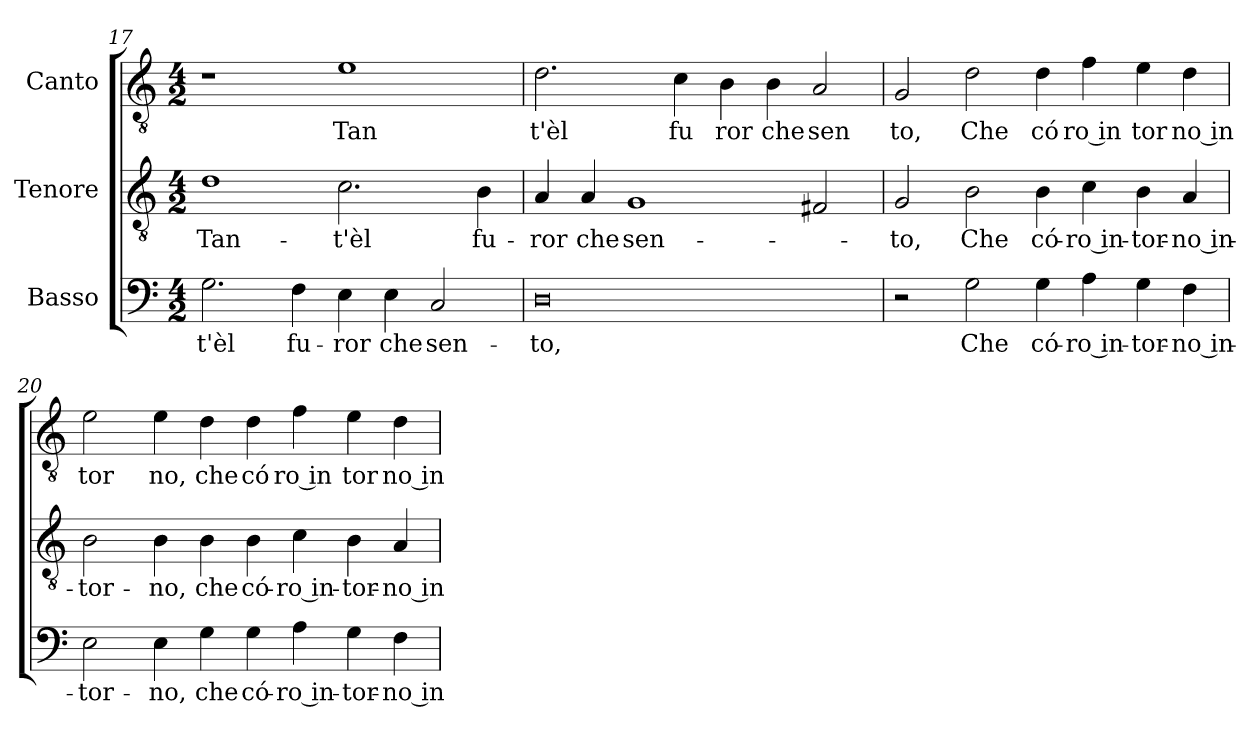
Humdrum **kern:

**kern	**text	**kern	**text	**kern	**text
*part3	*part3	*part2	*part2	*part1	*part1
*staff3	*staff3	*staff2	*staff2	*staff1	*staff1
*I"Basso	*	*I"Tenore	*	*I"Canto	*
*clefF4	*	*clefGv2	*	*clefGv2	*
*M4/2	*	*M4/2	*	*M4/2	*
=17	=17	=17	=17	=17	=17
!	!LO:LY:b:cj	!	!LO:LY:b:cj	!	!
2.G\	-t'èl	1d	Tan-	1r	.
!	!LO:LY:b:cj	!	!	!	!
4F\	fu-	.	.	.	.
!	!LO:LY:b:cj	!	!LO:LY:b:cj	!	!LO:LY:b:cj
4E\	-ror	2.c\	-t'èl	1e	Tan
!	!LO:LY:b:cj	!	!	!	!
4E\	che	.	.	.	.
!	!LO:LY:b:cj	!	!	!	!
2C/	sen-	.	.	.	.
!	!	!	!LO:LY:b:cj	!	!
.	.	4B\	fu-	.	.
=18	=18	=18	=18	=18	=18
!	!LO:LY:b:cj	!	!LO:LY:b:cj	!	!LO:LY:b:cj
0D	-to,	4A/	-ror	2.d\	t'èl
!	!	!	!LO:LY:b:cj	!	!
.	.	4A/	che	.	.
!	!	!	!LO:LY:b:cj	!	!
.	.	1G	sen-	.	.
!	!	!	!	!	!LO:LY:b:cj
.	.	.	.	4c\	fu
!	!	!	!	!	!LO:LY:b:cj
.	.	.	.	4B\	ror
!	!	!	!	!	!LO:LY:b:cj
.	.	.	.	4B\	che
!	!	!	!	!	!LO:LY:b:cj
.	.	2F#/	.	2A/	sen
=19	=19	=19	=19	=19	=19
!	!	!	!LO:LY:b:cj	!	!LO:LY:b:cj
2r	.	2G/	-to,	2G/	to,
!	!LO:LY:b:cj	!	!LO:LY:b:cj	!	!LO:LY:b:cj
2G\	Che	2B\	Che	2d\	Che
!	!LO:LY:b:cj	!	!LO:LY:b:cj	!	!LO:LY:b:cj
4G\	có-	4B\	có-	4d\	có
!	!LO:LY:b:rj	!	!LO:LY:b:rj	!	!LO:LY:b:rj
4A\	-ro in-	4c\)	-ro in-	(<4f\	ro in
!	!LO:LY:b:cj	!	!LO:LY:b:cj	!	!LO:LY:b:cj
4G\	-tor-	4B\	-tor-	4e\	tor
!	!LO:LY:b:rj	!	!LO:LY:b:rj	!	!LO:LY:b:rj
4F\	-no in-	4A/	-no in-	4d\	no in
=20	=20	=20	=20	=20	=20
!	!LO:LY:b:cj	!	!LO:LY:b:cj	!	!LO:LY:b:cj
2E\	-tor-	2B\	-tor-	2e\	tor
!	!LO:LY:b:cj	!	!LO:LY:b:cj	!	!LO:LY:b:cj
4E\	-no,	4B\	-no,	4e\	no,
!	!LO:LY:b:cj	!	!LO:LY:b:cj	!	!LO:LY:b:cj
4G\	che	4B\	che	4d\	che
!	!LO:LY:b:cj	!	!LO:LY:b:cj	!	!LO:LY:b:cj
4G\	có-	4B\	có-	4d\	có
!	!LO:LY:b:rj	!	!LO:LY:b:rj	!	!LO:LY:b:rj
4A\	-ro in-	4c\)	-ro in-	(<4f\	ro in
!	!LO:LY:b:cj	!	!LO:LY:b:cj	!	!LO:LY:b:cj
4G\	-tor-	4B\	-tor-	4e\	tor
!	!LO:LY:b:rj	!	!LO:LY:b:rj	!	!LO:LY:b:rj
4F\	-no in-	4A/	-no in-	4d\	no in
=	=	=	=	=	=
*-	*-	*-	*-	*-	*-
